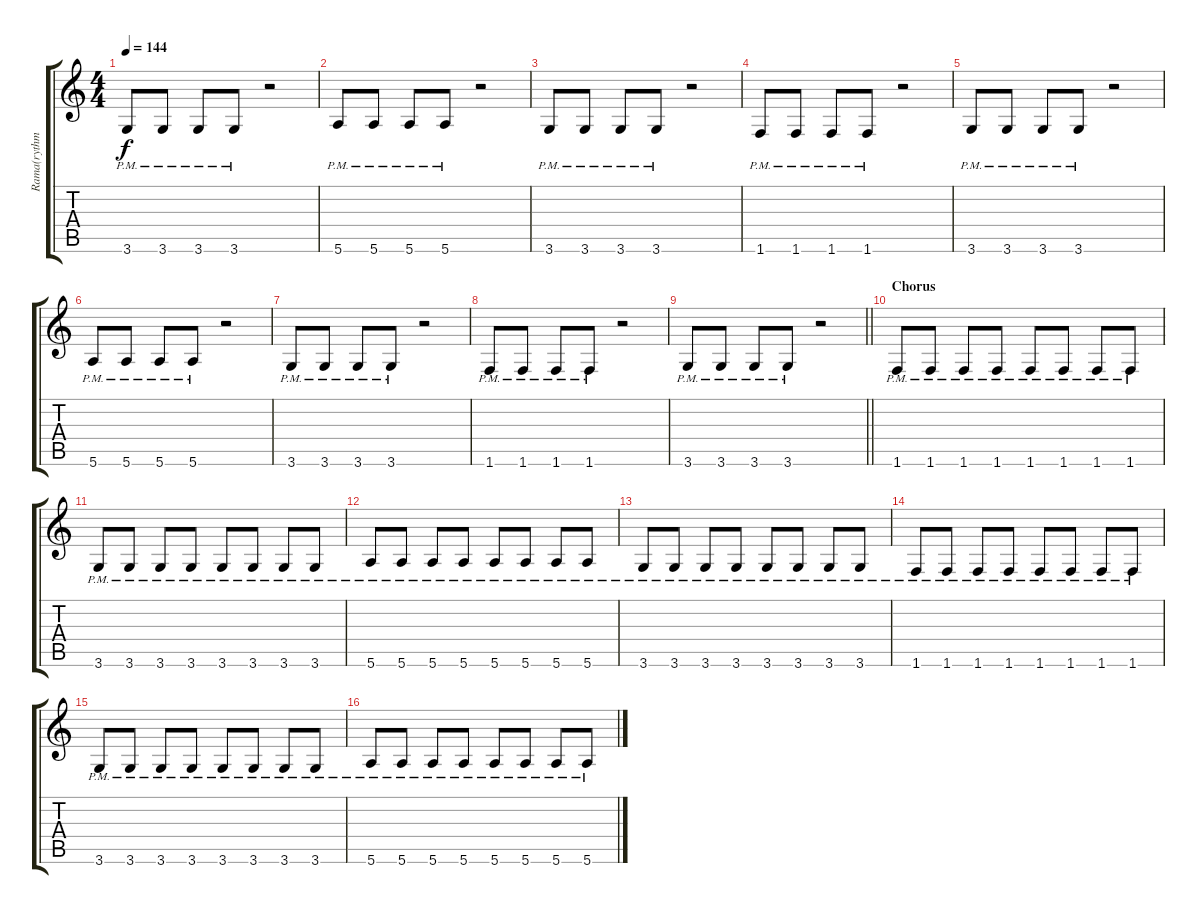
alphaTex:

\track ("Rama(rythm guitar 2)" "Rama(rythm") {instrument distortionguitar}
\staff {score tabs}
\tuning (E4 B3 G3 D3 A2 E2) {hide}
\ts (4 4)
\tempo 144
\clef g2
\ks c
3.6{pm}.8{dy f} 3.6{pm}.8 3.6{pm}.8 3.6{pm}.8 r.2 |
5.6{pm}.8 5.6{pm}.8 5.6{pm}.8 5.6{pm}.8 r.2 |
3.6{pm}.8 3.6{pm}.8 3.6{pm}.8 3.6{pm}.8 r.2 |
1.6{pm}.8 1.6{pm}.8 1.6{pm}.8 1.6{pm}.8 r.2 |
3.6{pm}.8 3.6{pm}.8 3.6{pm}.8 3.6{pm}.8 r.2 |
5.6{pm}.8 5.6{pm}.8 5.6{pm}.8 5.6{pm}.8 r.2 |
3.6{pm}.8 3.6{pm}.8 3.6{pm}.8 3.6{pm}.8 r.2 |
1.6{pm}.8 1.6{pm}.8 1.6{pm}.8 1.6{pm}.8 r.2 |
\barLineRight lightlight
3.6{pm}.8 3.6{pm}.8 3.6{pm}.8 3.6{pm}.8 r.2 |
\section ("" "Chorus")
1.6{pm}.8 1.6{pm}.8 1.6{pm}.8 1.6{pm}.8 1.6{pm}.8 1.6{pm}.8 1.6{pm}.8 1.6{pm}.8 |
3.6{pm}.8 3.6{pm}.8 3.6{pm}.8 3.6{pm}.8 3.6{pm}.8 3.6{pm}.8 3.6{pm}.8 3.6{pm}.8 |
5.6{pm}.8 5.6{pm}.8 5.6{pm}.8 5.6{pm}.8 5.6{pm}.8 5.6{pm}.8 5.6{pm}.8 5.6{pm}.8 |
3.6{pm}.8 3.6{pm}.8 3.6{pm}.8 3.6{pm}.8 3.6{pm}.8 3.6{pm}.8 3.6{pm}.8 3.6{pm}.8 |
1.6{pm}.8 1.6{pm}.8 1.6{pm}.8 1.6{pm}.8 1.6{pm}.8 1.6{pm}.8 1.6{pm}.8 1.6{pm}.8 |
3.6{pm}.8 3.6{pm}.8 3.6{pm}.8 3.6{pm}.8 3.6{pm}.8 3.6{pm}.8 3.6{pm}.8 3.6{pm}.8 |
5.6{pm}.8 5.6{pm}.8 5.6{pm}.8 5.6{pm}.8 5.6{pm}.8 5.6{pm}.8 5.6{pm}.8 5.6{pm}.8
